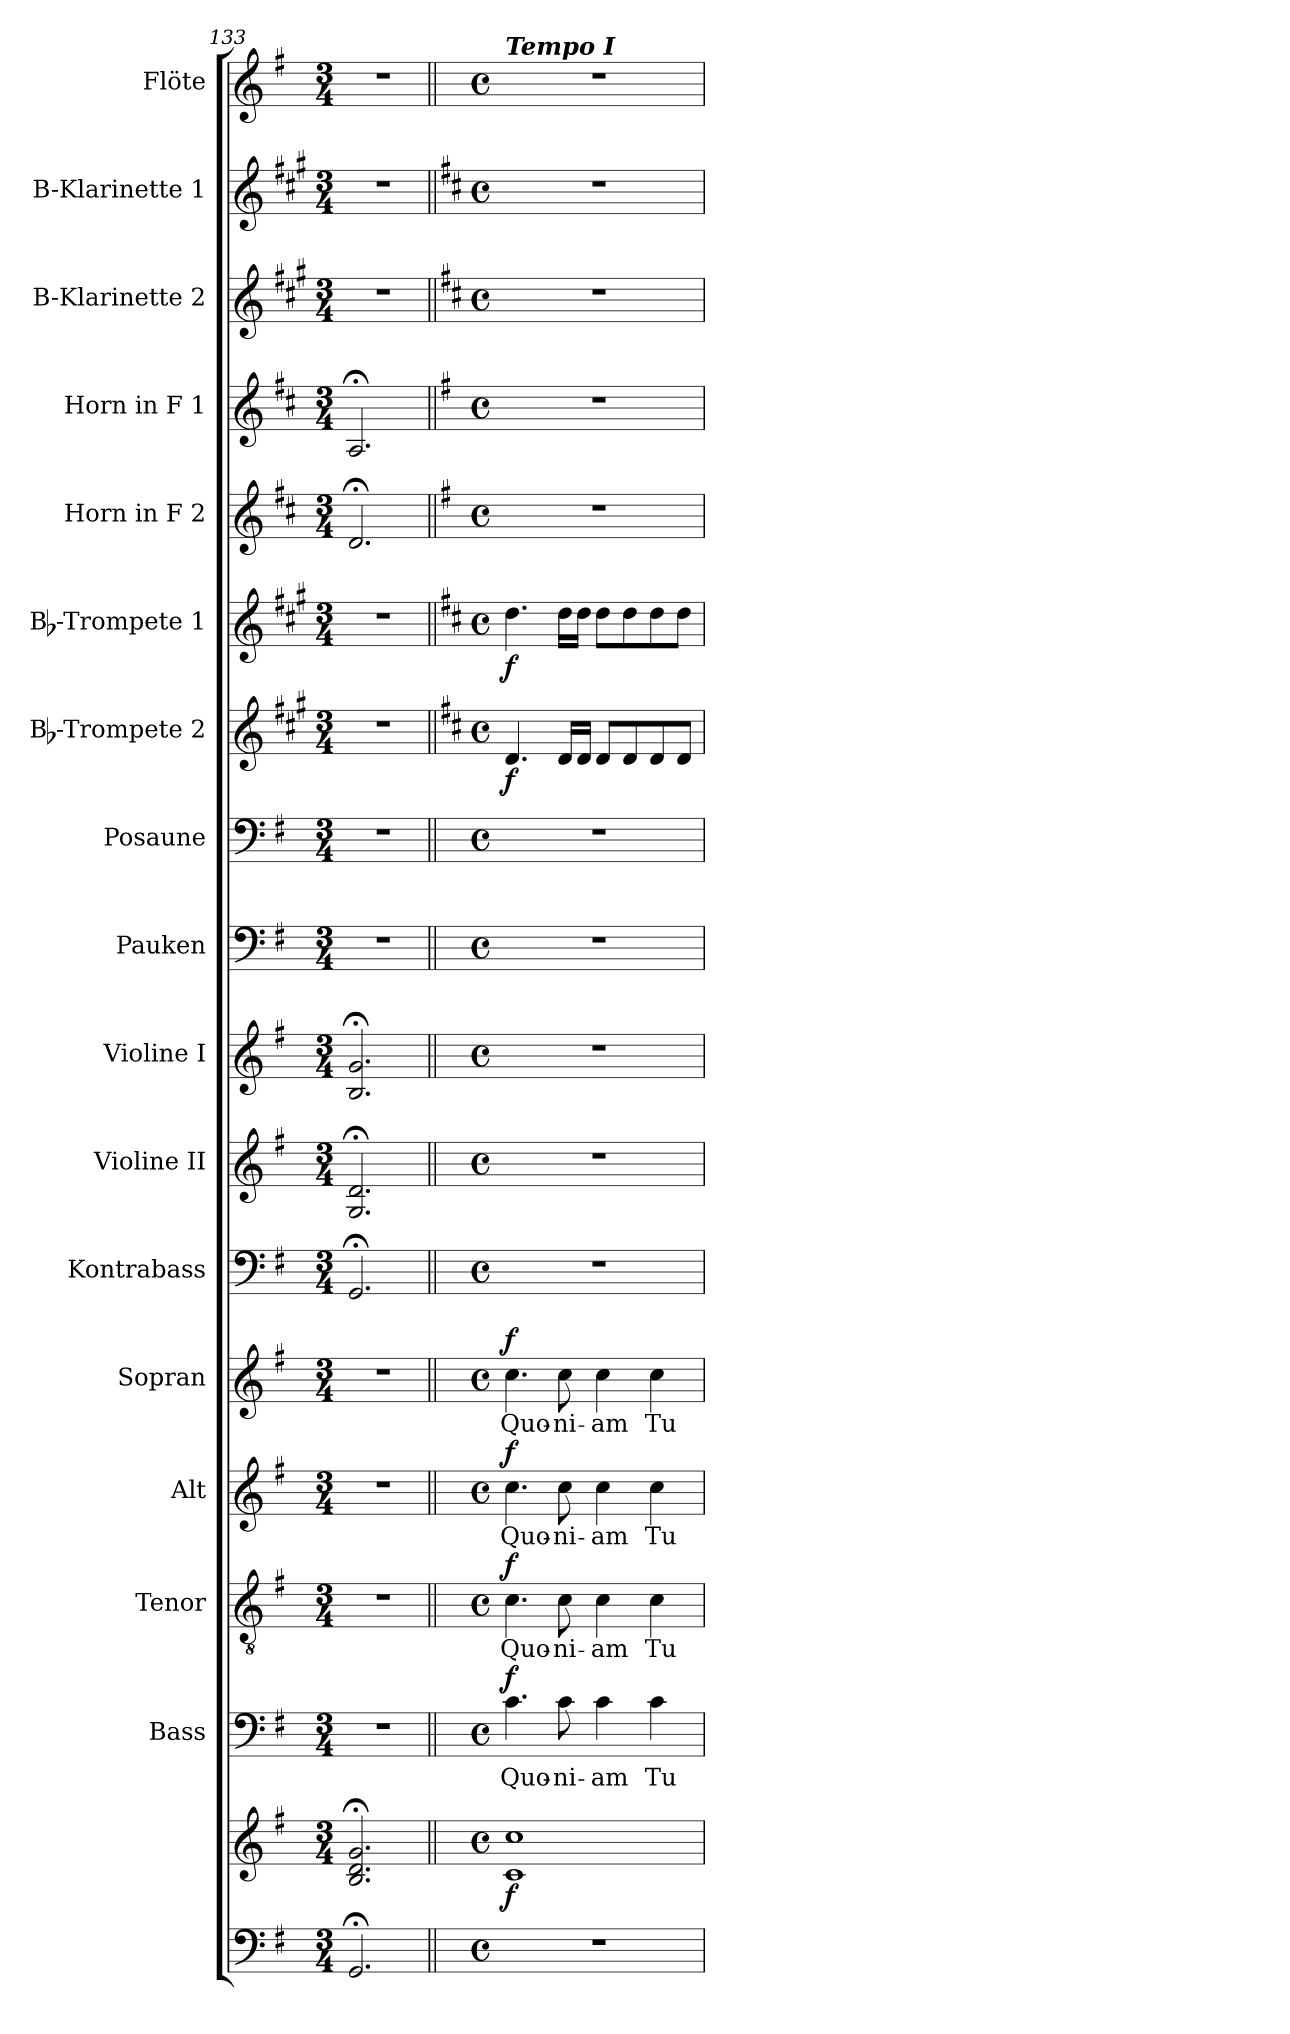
**kern	**kern	**dynam	**kern	**text	**dynam	**kern	**text	**dynam	**kern	**text	**dynam	**kern	**text	**dynam	**kern	**kern	**kern	**kern	**kern	**kern	**dynam	**kern	**dynam	**kern	**kern	**kern	**kern	**kern
*part17	*part17	*part17	*part16	*part16	*part16	*part15	*part15	*part15	*part14	*part14	*part14	*part13	*part13	*part13	*part12	*part11	*part10	*part9	*part8	*part7	*part7	*part6	*part6	*part5	*part4	*part3	*part2	*part1
*staff18	*staff17	*staff17/18	*staff16	*staff16	*staff16	*staff15	*staff15	*staff15	*staff14	*staff14	*staff14	*staff13	*staff13	*staff13	*staff12	*staff11	*staff10	*staff9	*staff8	*staff7	*staff7	*staff6	*staff6	*staff5	*staff4	*staff3	*staff2	*staff1
*	*	*	*I"Bass	*	*	*I"Tenor	*	*	*I"Alt	*	*	*I"Sopran	*	*	*I"Kontrabass	*I"Violine II	*I"Violine I	*I"Pauken	*I"Posaune	*I"Bb-Trompete 2	*	*I"Bb-Trompete 1	*	*I"Horn in F 2	*I"Horn in F 1	*I"B-Klarinette 2	*I"B-Klarinette 1	*I"Flöte
*	*	*	*I'B.	*	*	*I'T.	*	*	*I'A.	*	*	*I'S.	*	*	*I'Kb.	*I'Vl. II	*I'Vl. I	*I'Pk.	*I'Pos.	*I'Bb Trp. 2	*	*I'Bb Trp. 1	*	*I'Hrn. 2	*I'Hrn. 1	*I'B Kl. 2	*I'B Kl. 1	*I'Fl.
*clefF4	*clefG2	*	*clefF4	*	*	*clefGv2	*	*	*clefG2	*	*	*clefG2	*	*	*clefF4	*clefG2	*clefG2	*clefF4	*clefF4	*clefG2	*	*clefG2	*	*clefG2	*clefG2	*clefG2	*clefG2	*clefG2
*	*	*	*	*	*	*	*	*	*	*	*	*	*	*	*ITrd7c12	*	*	*	*	*ITrd1c2	*	*ITrd1c2	*	*ITrd4c7	*ITrd4c7	*ITrd1c2	*ITrd1c2	*
*k[f#]	*k[f#]	*	*k[f#]	*	*	*k[f#]	*	*	*k[f#]	*	*	*k[f#]	*	*	*k[f#]	*k[f#]	*k[f#]	*k[f#]	*k[f#]	*k[f#]	*	*k[f#]	*	*k[f#]	*k[f#]	*k[f#]	*k[f#]	*k[f#]
*G:	*G:	*	*G:	*	*	*G:	*	*	*G:	*	*	*G:	*	*	*G:	*G:	*G:	*G:	*G:	*G:	*	*G:	*	*G:	*G:	*G:	*G:	*G:
*M3/4	*M3/4	*	*M3/4	*	*	*M3/4	*	*	*M3/4	*	*	*M3/4	*	*	*M3/4	*M3/4	*M3/4	*M3/4	*M3/4	*M3/4	*	*M3/4	*	*M3/4	*M3/4	*M3/4	*M3/4	*M3/4
=133	=133	=133	=133	=133	=133	=133	=133	=133	=133	=133	=133	=133	=133	=133	=133	=133	=133	=133	=133	=133	=133	=133	=133	=133	=133	=133	=133	=133
2.GG;</	2.B/;< 2.d/;< 2.g/;<	.	2.r	.	.	2.r	.	.	2.r	.	.	2.r	.	.	2.GGG;</	2.G/;< 2.d/;<	2.B/;< 2.g/;<	2.r	2.r	2.r	.	2.r	.	2.G;</	2.D;</	2.r	2.r	2.r
=134||	=134||	=134||	=134||	=134||	=134||	=134||	=134||	=134||	=134||	=134||	=134||	=134||	=134||	=134||	=134||	=134||	=134||	=134||	=134||	=134||	=134||	=134||	=134||	=134||	=134||	=134||	=134||	=134||
*k[]	*k[]	*	*k[]	*	*	*k[]	*	*	*k[]	*	*	*k[]	*	*	*k[]	*k[]	*k[]	*k[]	*k[]	*k[]	*	*k[]	*	*k[]	*k[]	*k[]	*k[]	*k[]
*C:	*C:	*	*C:	*	*	*C:	*	*	*C:	*	*	*C:	*	*	*C:	*C:	*C:	*C:	*C:	*C:	*	*C:	*	*C:	*C:	*C:	*C:	*C:
*M4/4	*M4/4	*	*M4/4	*	*	*M4/4	*	*	*M4/4	*	*	*M4/4	*	*	*M4/4	*M4/4	*M4/4	*M4/4	*M4/4	*M4/4	*	*M4/4	*	*M4/4	*M4/4	*M4/4	*M4/4	*M4/4
*met(c)	*met(c)	*	*met(c)	*	*	*met(c)	*	*	*met(c)	*	*	*met(c)	*	*	*met(c)	*met(c)	*met(c)	*met(c)	*met(c)	*met(c)	*	*met(c)	*	*met(c)	*met(c)	*met(c)	*met(c)	*met(c)
!	!	!	!	!	!	!	!	!	!	!	!	!	!	!	!	!	!	!	!	!	!	!	!	!	!	!	!	!LO:TX:a:Bi:t=Tempo I
!	!	!LO:DY:b	!	!LO:LY:b	!LO:DY:a	!	!LO:LY:b	!LO:DY:a	!	!LO:LY:b	!LO:DY:a	!	!LO:LY:b	!LO:DY:a	!	!	!	!	!	!	!LO:DY:b	!	!LO:DY:b	!	!	!	!	!
1r	1c 1cc	f	4.c\	Quo-	f	4.c\	Quo-	f	4.cc\	Quo-	f	4.cc\	Quo-	f	1r	1r	1r	1r	1r	4.c/	f	4.cc\	f	1r	1r	1r	1r	1r
!	!	!	!	!LO:LY:b	!	!	!LO:LY:b	!	!	!LO:LY:b	!	!	!LO:LY:b	!	!	!	!	!	!	!	!	!	!	!	!	!	!	!
.	.	.	8c\	-ni-	.	8c\	-ni-	.	8cc\	-ni-	.	8cc\	-ni-	.	.	.	.	.	.	16c/LL	.	16cc\LL	.	.	.	.	.	.
.	.	.	.	.	.	.	.	.	.	.	.	.	.	.	.	.	.	.	.	16c/JJ	.	16cc\JJ	.	.	.	.	.	.
!	!	!	!	!LO:LY:b	!	!	!LO:LY:b	!	!	!LO:LY:b	!	!	!LO:LY:b	!	!	!	!	!	!	!	!	!	!	!	!	!	!	!
.	.	.	4c\	-am	.	4c\	-am	.	4cc\	-am	.	4cc\	-am	.	.	.	.	.	.	8c/L	.	8cc\L	.	.	.	.	.	.
.	.	.	.	.	.	.	.	.	.	.	.	.	.	.	.	.	.	.	.	8c/	.	8cc\	.	.	.	.	.	.
!	!	!	!	!LO:LY:b	!	!	!LO:LY:b	!	!	!LO:LY:b	!	!	!LO:LY:b	!	!	!	!	!	!	!	!	!	!	!	!	!	!	!
.	.	.	4c\	Tu	.	4c\	Tu	.	4cc\	Tu	.	4cc\	Tu	.	.	.	.	.	.	8c/	.	8cc\	.	.	.	.	.	.
.	.	.	.	.	.	.	.	.	.	.	.	.	.	.	.	.	.	.	.	8c/J	.	8cc\J	.	.	.	.	.	.
=	=	=	=	=	=	=	=	=	=	=	=	=	=	=	=	=	=	=	=	=	=	=	=	=	=	=	=	=
*-	*-	*-	*-	*-	*-	*-	*-	*-	*-	*-	*-	*-	*-	*-	*-	*-	*-	*-	*-	*-	*-	*-	*-	*-	*-	*-	*-	*-
